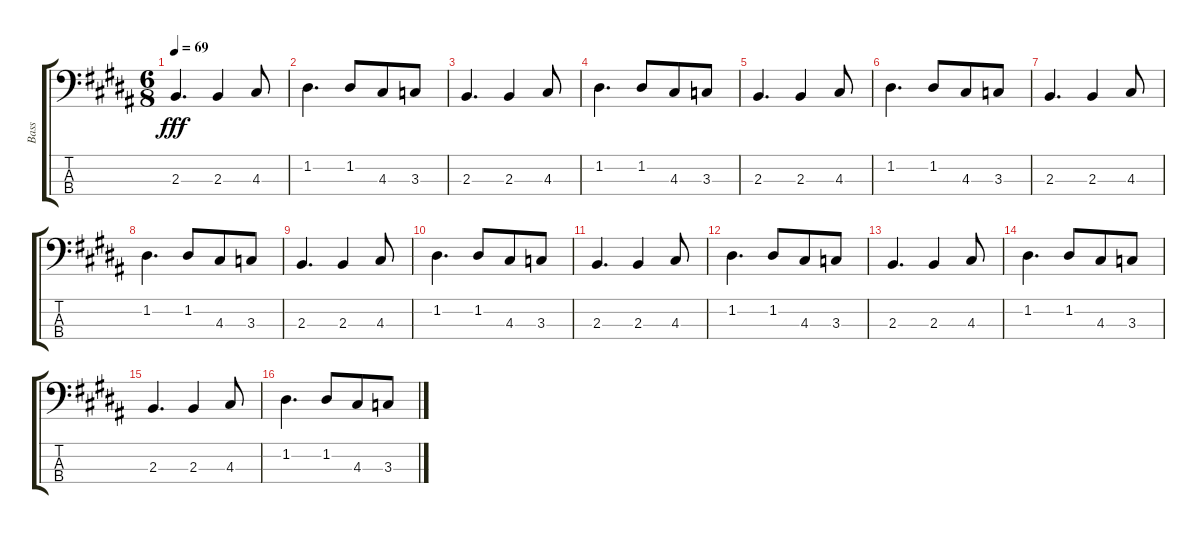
\track ("Bass" "Bass") {instrument electricbasspick}
\staff {score tabs}
\tuning (G2 D2 A1 E1) {hide}
\ts (6 8)
\tempo 69
\clef f4
\ks b
2.3.4{d dy fff} 2.3.4 4.3.8 |
1.2.4{d} 1.2.8 4.3.8 3.3.8 |
2.3.4{d} 2.3.4 4.3.8 |
1.2.4{d} 1.2.8 4.3.8 3.3.8 |
2.3.4{d} 2.3.4 4.3.8 |
1.2.4{d} 1.2.8 4.3.8 3.3.8 |
2.3.4{d} 2.3.4 4.3.8 |
1.2.4{d} 1.2.8 4.3.8 3.3.8 |
2.3.4{d} 2.3.4 4.3.8 |
1.2.4{d} 1.2.8 4.3.8 3.3.8 |
2.3.4{d} 2.3.4 4.3.8 |
1.2.4{d} 1.2.8 4.3.8 3.3.8 |
2.3.4{d} 2.3.4 4.3.8 |
1.2.4{d} 1.2.8 4.3.8 3.3.8 |
2.3.4{d} 2.3.4 4.3.8 |
1.2.4{d} 1.2.8 4.3.8 3.3.8
